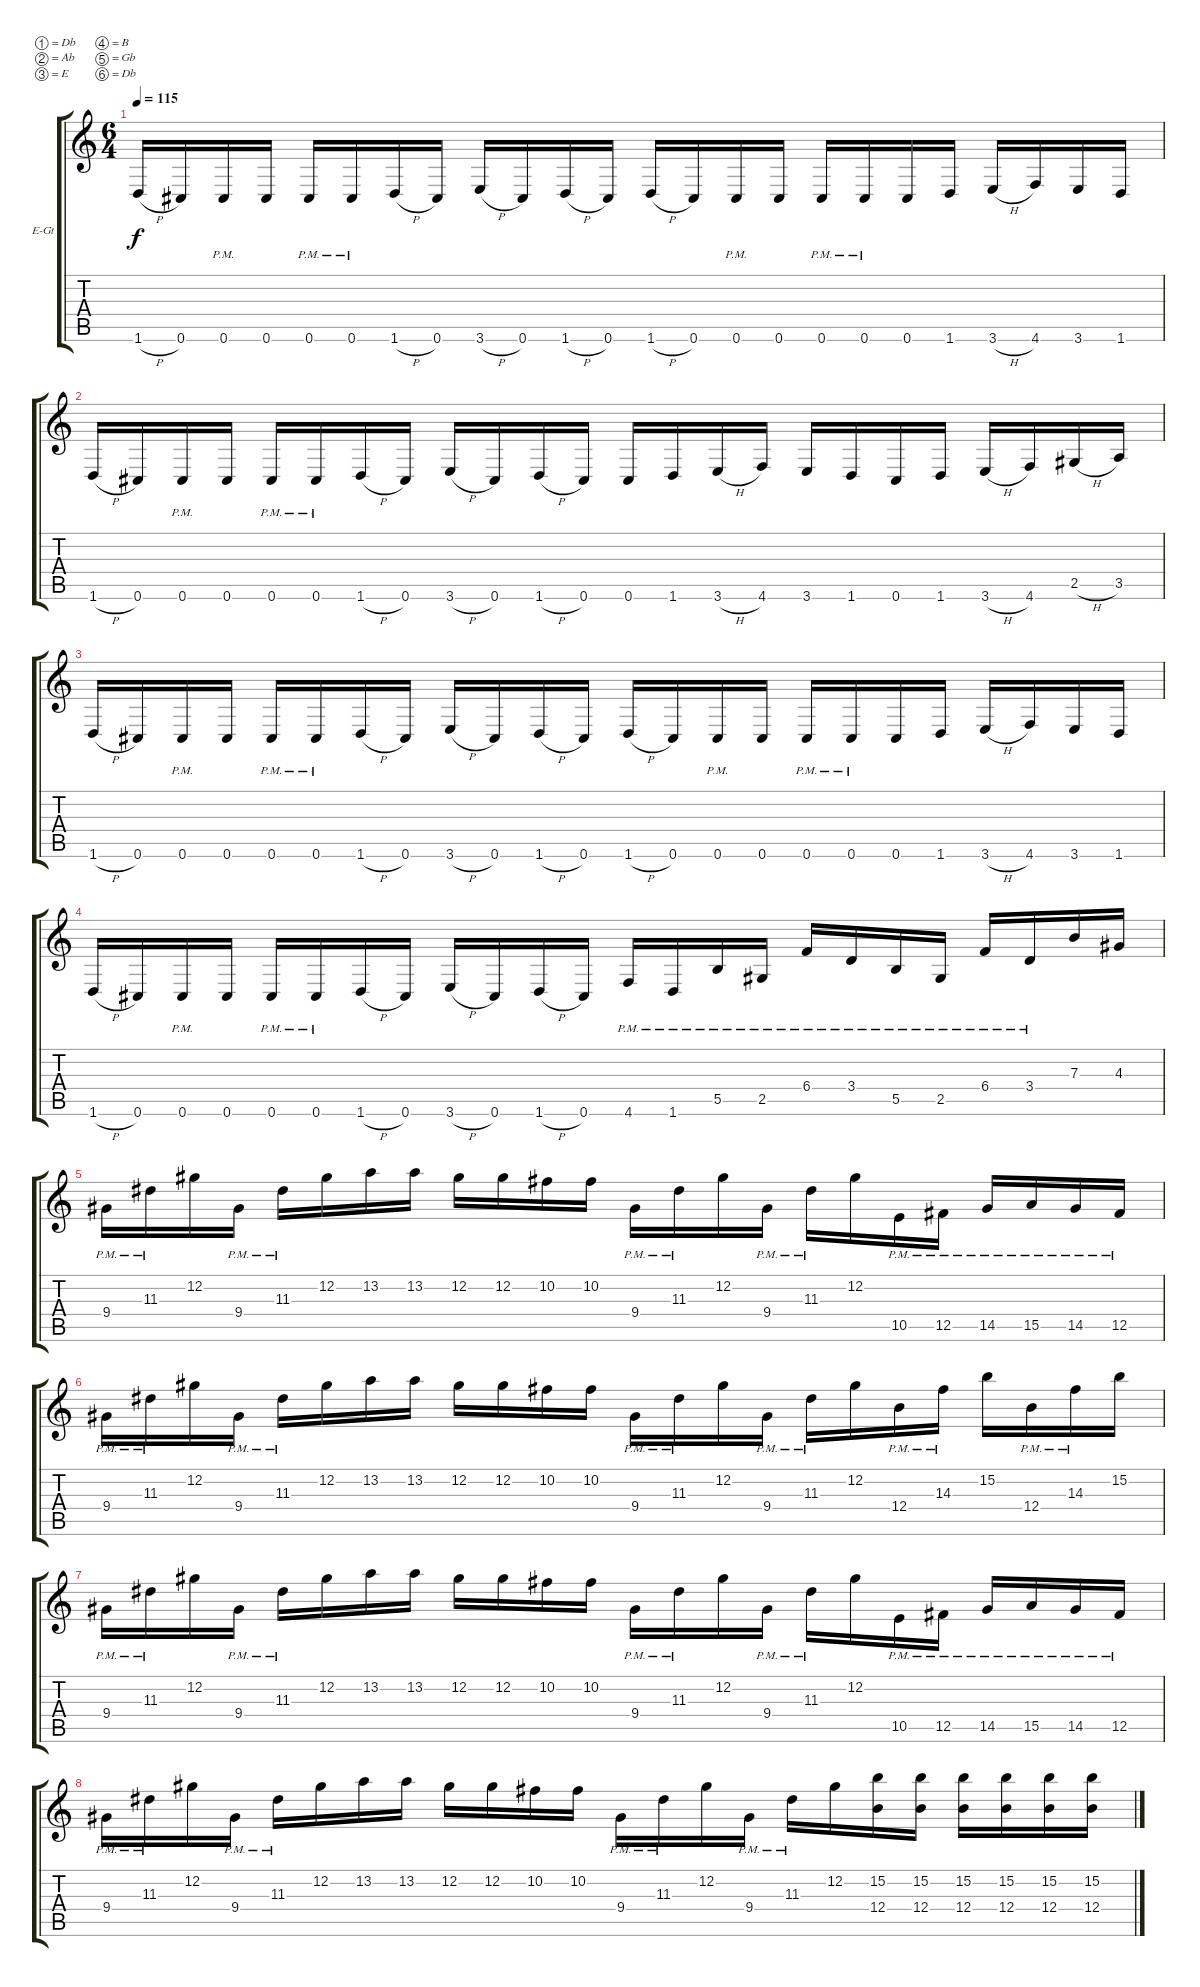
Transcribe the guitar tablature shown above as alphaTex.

\bracketExtendMode groupsimilarinstruments
\firstSystemTrackNameOrientation horizontal
\otherSystemsTrackNameOrientation horizontal
\track ("Both gtrs. for one (Rythm)" "E-Gt") {instrument distortionguitar}
\staff {score tabs}
\tuning (Db4 Ab3 E3 B2 Gb2 Db2)
\ts (6 4)
\tempo 115
\clef g2
\ks c
1.6{h}.16{dy f} 0.6.16 0.6{pm}.16 0.6.16 0.6{pm}.16 0.6{pm}.16 1.6{h}.16 0.6.16 3.6{h}.16 0.6.16 1.6{h}.16 0.6.16 1.6{h}.16 0.6.16 0.6{pm}.16 0.6.16 0.6{pm}.16 0.6{pm}.16 0.6.16 1.6.16 3.6{h}.16 4.6.16 3.6.16 1.6.16 |
1.6{h}.16 0.6.16 0.6{pm}.16 0.6.16 0.6{pm}.16 0.6{pm}.16 1.6{h}.16 0.6.16 3.6{h}.16 0.6.16 1.6{h}.16 0.6.16 0.6.16 1.6.16 3.6{h}.16 4.6.16 3.6.16 1.6.16 0.6.16 1.6.16 3.6{h}.16 4.6.16 2.5{h}.16 3.5.16 |
1.6{h}.16 0.6.16 0.6{pm}.16 0.6.16 0.6{pm}.16 0.6{pm}.16 1.6{h}.16 0.6.16 3.6{h}.16 0.6.16 1.6{h}.16 0.6.16 1.6{h}.16 0.6.16 0.6{pm}.16 0.6.16 0.6{pm}.16 0.6{pm}.16 0.6.16 1.6.16 3.6{h}.16 4.6.16 3.6.16 1.6.16 |
1.6{h}.16 0.6.16 0.6{pm}.16 0.6.16 0.6{pm}.16 0.6{pm}.16 1.6{h}.16 0.6.16 3.6{h}.16 0.6.16 1.6{h}.16 0.6.16 4.6{pm}.16 1.6{pm}.16 5.5{pm}.16 2.5{pm}.16 6.4{pm}.16 3.4{pm}.16 5.5{pm}.16 2.5{pm}.16 6.4{pm}.16 3.4{pm}.16 7.3.16 4.3.16 |
9.4{pm}.16 11.3{pm}.16 12.2.16 9.4{pm}.16 11.3{pm}.16 12.2.16 13.2.16 13.2.16 12.2.16 12.2.16 10.2.16 10.2.16 9.4{pm}.16 11.3{pm}.16 12.2.16 9.4{pm}.16 11.3{pm}.16 12.2.16 10.5{pm}.16 12.5{pm}.16 14.5{pm}.16 15.5{pm}.16 14.5{pm}.16 12.5{pm}.16 |
9.4{pm}.16 11.3{pm}.16 12.2.16 9.4{pm}.16 11.3{pm}.16 12.2.16 13.2.16 13.2.16 12.2.16 12.2.16 10.2.16 10.2.16 9.4{pm}.16 11.3{pm}.16 12.2.16 9.4{pm}.16 11.3{pm}.16 12.2.16 12.4{pm}.16 14.3{pm}.16 15.2.16 12.4{pm}.16 14.3{pm}.16 15.2.16 |
9.4{pm}.16 11.3{pm}.16 12.2.16 9.4{pm}.16 11.3{pm}.16 12.2.16 13.2.16 13.2.16 12.2.16 12.2.16 10.2.16 10.2.16 9.4{pm}.16 11.3{pm}.16 12.2.16 9.4{pm}.16 11.3{pm}.16 12.2.16 10.5{pm}.16 12.5{pm}.16 14.5{pm}.16 15.5{pm}.16 14.5{pm}.16 12.5{pm}.16 |
9.4{pm}.16 11.3{pm}.16 12.2.16 9.4{pm}.16 11.3{pm}.16 12.2.16 13.2.16 13.2.16 12.2.16 12.2.16 10.2.16 10.2.16 9.4{pm}.16 11.3{pm}.16 12.2.16 9.4{pm}.16 11.3{pm}.16 12.2.16 (15.2 12.4).16 (15.2 12.4).16 (15.2 12.4).16 (15.2 12.4).16 (15.2 12.4).16 (15.2 12.4).16
